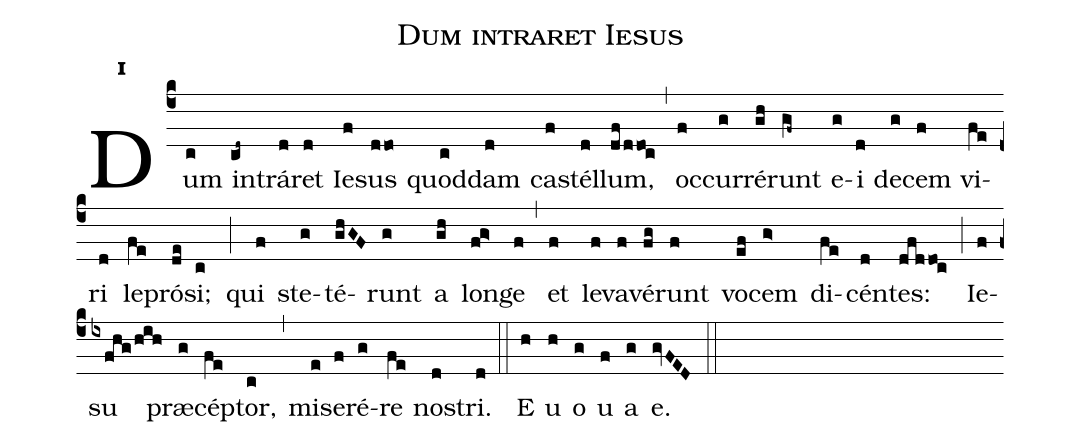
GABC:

name:Dum intraret Iesus;
office-part:Antiphona;
mode:1;
%%
initial-style: 1;
name: Dum intraret Iesus;
book: Antiphonae & Responsoria/Tomus IV, p. 160;
occasion: Dominica XXVIII per Annum;
office-part: Laudes Ant Bc;
annotation: 1d2;
centering-scheme: english;
font: OFLSortsMillGoudy;
height: 11;
width: 4.5;
%%
(c4)Dum(c) in(cd~)trá(d)ret(d) Ie(f)sus(ddo) quod(c)dam(d) ca(f)stél(d)lum,(df/ddoc) (,) oc(f)cur(g)ré(gh)runt(gf~) e(g)i(d) de(g)cem(f) vi(fe)ri(d) le(fe)pró(de)si;(c) (;) qui(f) ste(g)té(ghGF)runt(g) a(gh) lon(fg>)ge(f) (,) et(f) le(f)va(f)vé(fg)runt(f) vo(ef)cem(g>) di(fe)cén(d)tes:(dfd/doc) (;) Ie(f)su(ixfhg/hih) præ(g)cép(fe)tor,(c) (,) mi(e)se(f)ré(g)re(fe) no(d)stri.(d) (::) E(h) u(h) o(g) u(f) a(g) e.(gvFED) (::)
